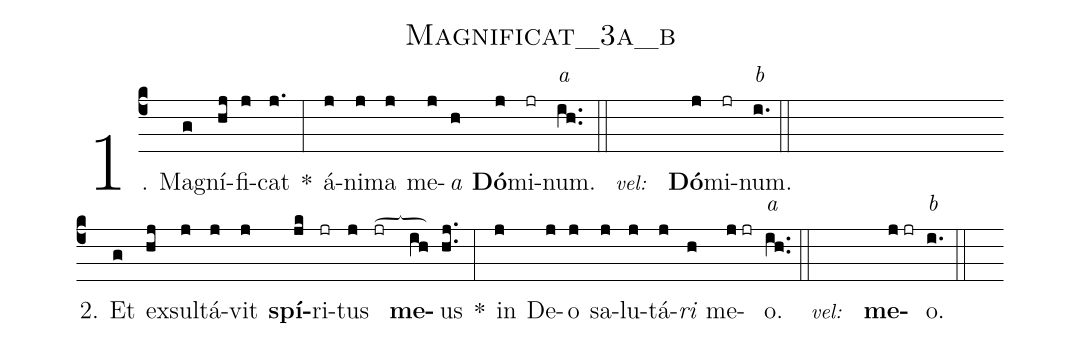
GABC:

name:Magnificat_3a_b;
%%
(c4) 1. Ma(g)gní(hj)fi(j)cat(j.) *(:) á(j)ni(j)ma(j) me(j)<i>a</i>(h) <b>Dó</b>(j)mi(jr)num.<alt>a</alt>(ih..) (::) <eu> <v>\footnotesize\textit{vel:}</v> (////) <b>Dó</b>(j)mi(jr)num.<alt>b</alt></eu>(i.) (::) (Z-)
2. Et(g) ex(hj)sul(j)tá(j)vit(j) <b>spí</b>(jk)ri(jr)tus(j) (jr[ocb:1;8.7mm])<b>me</b>(ih)us(hj..) *(:) in(j) De(j)o(j) sa(j)lu(j)tá(j)<i>ri</i>(h) me(j//jr)o.<alt>a</alt>(ih..) (::)  <eu> <v>\footnotesize\textit{vel:}</v> (////) <b>me</b>(j//jr)o.<alt>b</alt></eu>(i.) (::)
